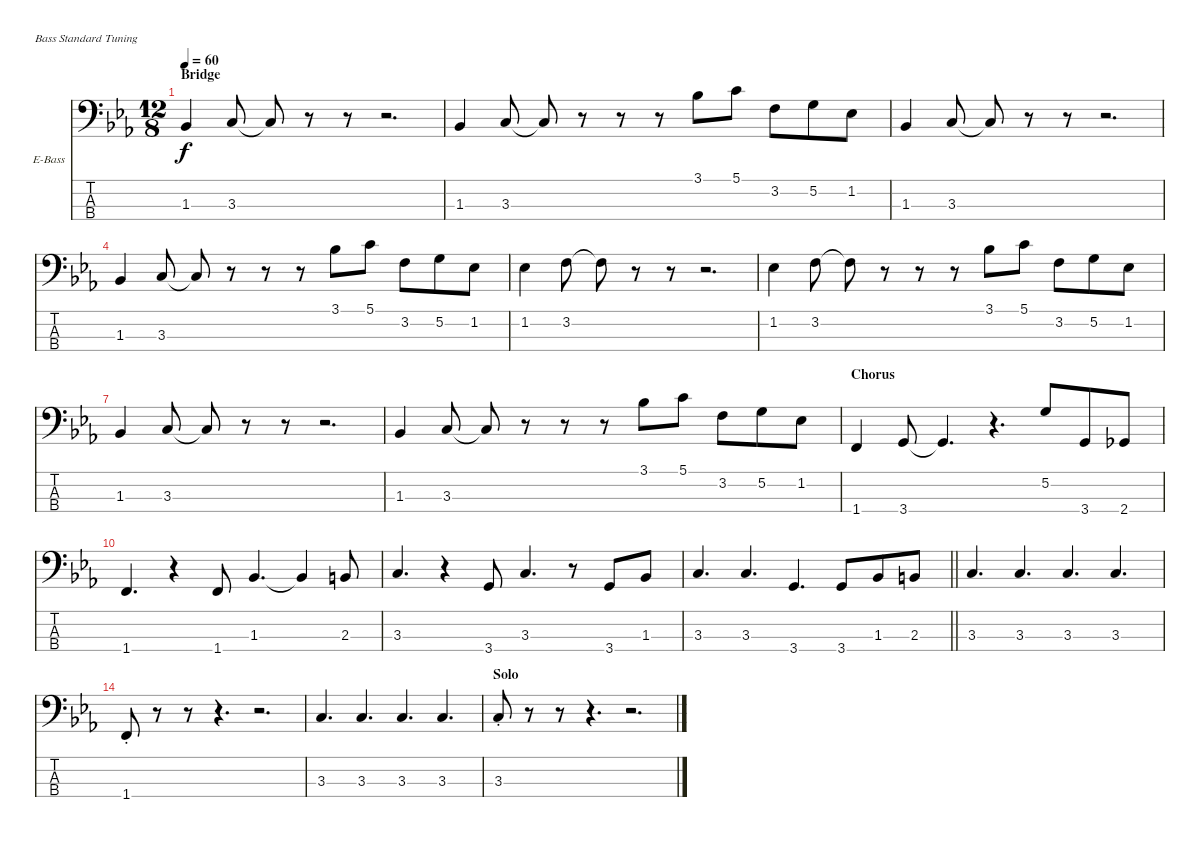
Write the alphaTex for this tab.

\bracketExtendMode nobrackets
\firstSystemTrackNameOrientation horizontal
\otherSystemsTrackNameOrientation horizontal
\defaultBarNumberDisplay FirstOfSystem
\track ("Electric Bass" "E-Bass") {instrument electricbassfinger}
\staff {score tabs}
\tuning (G2 D2 A1 E1)
\ts (12 8)
\section ("" "Bridge")
\tempo 60
\clef f4
\scale
0.333333
\ks cminor
1.3.4{dy f} 3.3.8 3.3{t}.8 r.8 r.8 r.2{d} |
\scale
0.333333 1.3.4 3.3.8 3.3{t}.8 r.8 r.8 r.8 3.1.8 5.1.8 3.2.8 5.2.8 1.2.8 |
\scale
0.333333 1.3.4 3.3.8 3.3{t}.8 r.8 r.8 r.2{d} |
\scale
0.333333 1.3.4 3.3.8 3.3{t}.8 r.8 r.8 r.8 3.1.8 5.1.8 3.2.8 5.2.8 1.2.8 |
\scale
0.333333 1.2.4 3.2.8 3.2{t}.8 r.8 r.8 r.2{d} |
\scale
0.333333 1.2.4 3.2.8 3.2{t}.8 r.8 r.8 r.8 3.1.8 5.1.8 3.2.8 5.2.8 1.2.8 |
\scale
0.333333 1.3.4 3.3.8 3.3{t}.8 r.8 r.8 r.2{d} |
\scale
0.333333 1.3.4 3.3.8 3.3{t}.8 r.8 r.8 r.8 3.1.8 5.1.8 3.2.8 5.2.8 1.2.8 |
\section ("" "Chorus")
\scale
0.333333 1.4.4 3.4.8 3.4{t}.4{d} r.4{d} 5.2.8 3.4.8 2.4.8 |
\scale
0.333333 1.4.4{d} r.4 1.4.8 1.3.4{d} 1.3{t}.4 2.3.8 |
\scale
0.333333 3.3.4{d} r.4 3.4.8 3.3.4{d} r.8 3.4.8 1.3.8 |
\scale
0.333333
\barLineRight lightlight
3.3.4{d} 3.3.4{d} 3.4.4{d} 3.4.8 1.3.8 2.3.8 |
\scale
0.333333 3.3.4{d} 3.3.4{d} 3.3.4{d} 3.3.4{d} |
\scale
0.333333 1.4{st}.8 r.8 r.8 r.4{d} r.2{d} |
\scale
0.333333 3.3.4{d} 3.3.4{d} 3.3.4{d} 3.3.4{d} |
\section ("" "Solo")
\scale
0.333333 3.3{st}.8 r.8 r.8 r.4{d} r.2{d}
